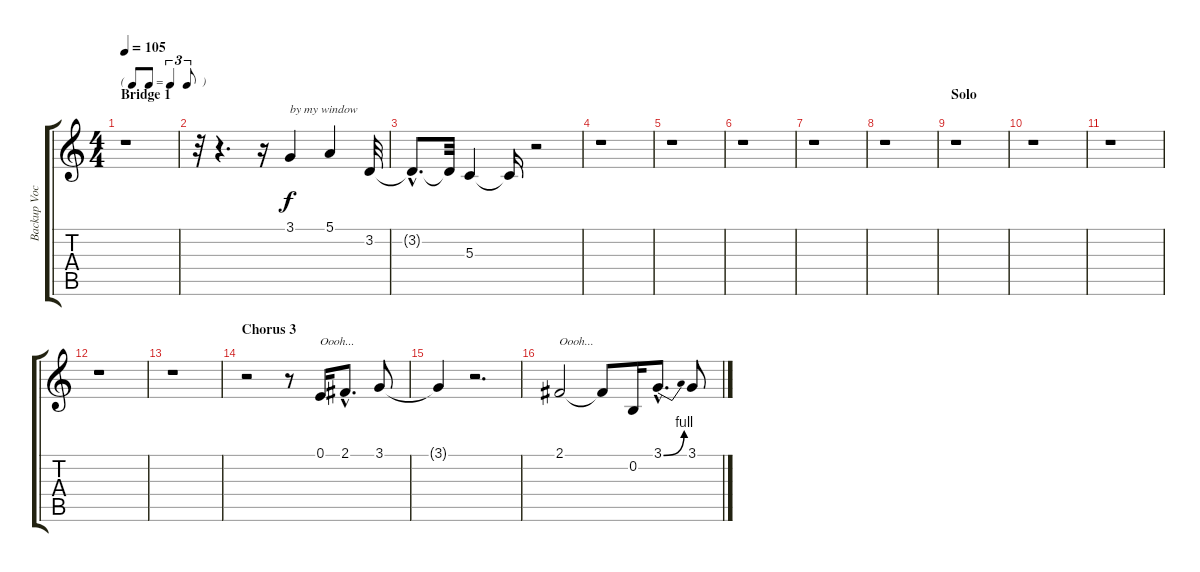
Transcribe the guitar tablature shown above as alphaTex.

\track ("Backup Vocals 2" "Backup Voc") {instrument clarinet}
\staff {score tabs}
\tuning (E4 B3 G3 D3 A2 E2) {hide}
\ts (4 4)
\tf triplet8th
\section ("" "Bridge 1")
\tempo 105
\clef g2
\ks c
r.1{dy f} |
r.32 r.4{d} r.16 3.1.4{txt "by my window"} 5.1.4 3.2.32 |
3.2{hac t}.8{d} 3.2{t}.32 5.3.4 5.3{t}.16 r.2 |
r.1 |
r.1 |
r.1 |
r.1 |
r.1 |
\section ("" "Solo")
r.1 |
r.1 |
r.1 |
r.1 |
r.1 |
\section ("" "Chorus 3")
r.2{instrument voiceoohs} r.8 0.1.16{txt "Oooh..."} 2.1{hac}.8{d} 3.1.8 |
3.1{t}.4 r.2{d} |
2.1.2{txt "Oooh..."} 2.1{t}.8 0.2.16 3.1{be (bend 0 0 60 4) hac}.8{d} 3.1.8
